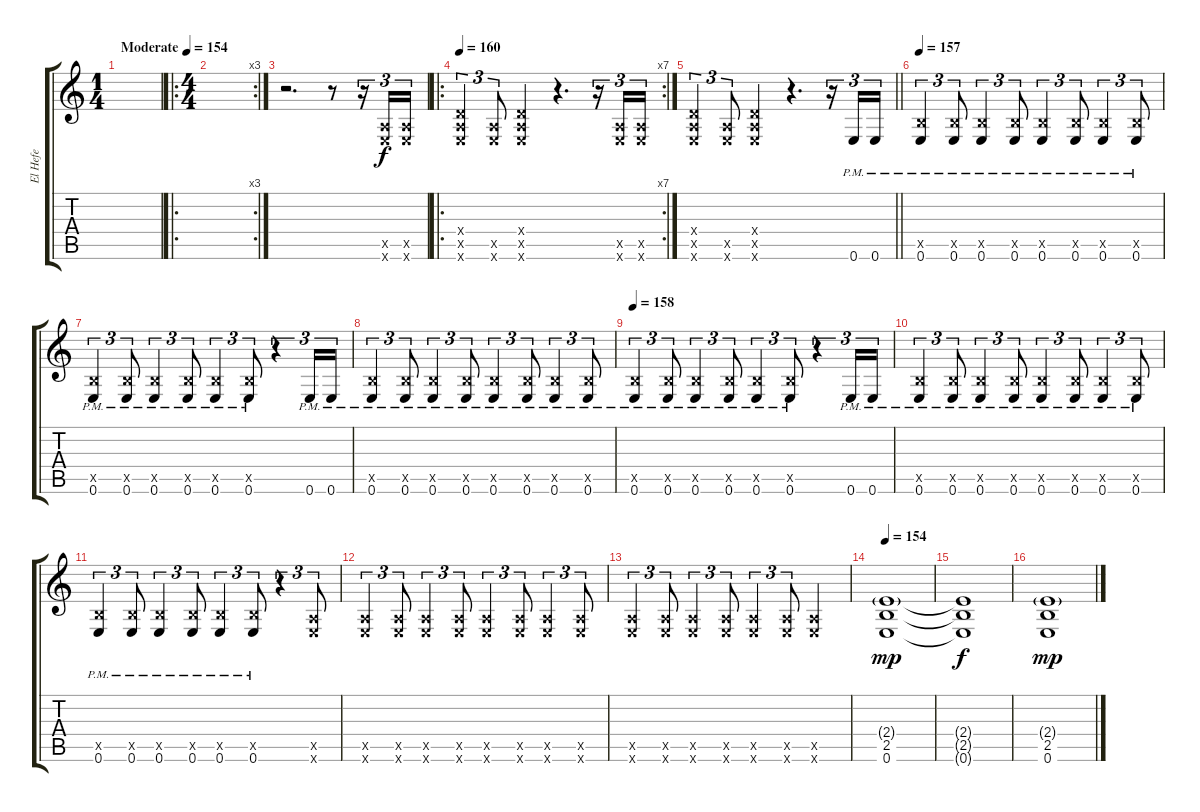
\track ("El Hefe" "El Hefe") {instrument distortionguitar}
\staff {score tabs}
\tuning (E4 B3 G3 D3 A2 E2) {hide}
\ts (1 4)
\tempo (154 "Moderate")
\clef g2
\ks c
|
\ro
\rc 3
\ts (4 4)
|
r.2{d} r.8 r.16{tu (3 2)} (0.5{x} 0.6{x}).16{tu (3 2)} (0.5{x} 0.6{x}).16{tu (3 2)} |
\ro
\rc 7
\tempo 160
(0.4{x} 0.5{x} 0.6{x}).4{tu (3 2)} (0.5{x} 0.6{x}).8{tu (3 2)} (0.4{x} 0.5{x} 0.6{x}).4 r.4{d} r.16{tu (3 2)} (0.5{x} 0.6{x}).16{tu (3 2)} (0.5{x} 0.6{x}).16{tu (3 2)} |
\barLineRight lightlight
(0.4{x} 0.5{x} 0.6{x}).4{tu (3 2)} (0.5{x} 0.6{x}).8{tu (3 2)} (0.4{x} 0.5{x} 0.6{x}).4 r.4{d} r.16{tu (3 2)} 0.6{pm}.16{tu (3 2)} 0.6{pm}.16{tu (3 2)} |
\section ("" "")
\tempo 157
(2.5{pm x} 0.6{pm}).4{tu (3 2)} (2.5{pm x} 0.6{pm}).8{tu (3 2)} (2.5{pm x} 0.6{pm}).4{tu (3 2)} (2.5{pm x} 0.6{pm}).8{tu (3 2)} (2.5{pm x} 0.6{pm}).4{tu (3 2)} (2.5{pm x} 0.6{pm}).8{tu (3 2)} (2.5{pm x} 0.6{pm}).4{tu (3 2)} (2.5{pm x} 0.6{pm}).8{tu (3 2)} |
(2.5{pm x} 0.6{pm}).4{tu (3 2)} (2.5{pm x} 0.6{pm}).8{tu (3 2)} (2.5{pm x} 0.6{pm}).4{tu (3 2)} (2.5{pm x} 0.6{pm}).8{tu (3 2)} (2.5{pm x} 0.6{pm}).4{tu (3 2)} (2.5{pm x} 0.6{pm}).8{tu (3 2)} r.4{tu (3 2)} 0.6{pm}.16{tu (3 2)} 0.6{pm}.16{tu (3 2)} |
(2.5{pm x} 0.6{pm}).4{tu (3 2)} (2.5{pm x} 0.6{pm}).8{tu (3 2)} (2.5{pm x} 0.6{pm}).4{tu (3 2)} (2.5{pm x} 0.6{pm}).8{tu (3 2)} (2.5{pm x} 0.6{pm}).4{tu (3 2)} (2.5{pm x} 0.6{pm}).8{tu (3 2)} (2.5{pm x} 0.6{pm}).4{tu (3 2)} (2.5{pm x} 0.6{pm}).8{tu (3 2)} |
\tempo 158
(2.5{pm x} 0.6{pm}).4{tu (3 2)} (2.5{pm x} 0.6{pm}).8{tu (3 2)} (2.5{pm x} 0.6{pm}).4{tu (3 2)} (2.5{pm x} 0.6{pm}).8{tu (3 2)} (2.5{pm x} 0.6{pm}).4{tu (3 2)} (2.5{pm x} 0.6{pm}).8{tu (3 2)} r.4{tu (3 2)} 0.6{pm}.16{tu (3 2)} 0.6{pm}.16{tu (3 2)} |
(2.5{pm x} 0.6{pm}).4{tu (3 2)} (2.5{pm x} 0.6{pm}).8{tu (3 2)} (2.5{pm x} 0.6{pm}).4{tu (3 2)} (2.5{pm x} 0.6{pm}).8{tu (3 2)} (2.5{pm x} 0.6{pm}).4{tu (3 2)} (2.5{pm x} 0.6{pm}).8{tu (3 2)} (2.5{pm x} 0.6{pm}).4{tu (3 2)} (2.5{pm x} 0.6{pm}).8{tu (3 2)} |
(2.5{pm x} 0.6{pm}).4{tu (3 2)} (2.5{pm x} 0.6{pm}).8{tu (3 2)} (2.5{pm x} 0.6{pm}).4{tu (3 2)} (2.5{pm x} 0.6{pm}).8{tu (3 2)} (2.5{pm x} 0.6{pm}).4{tu (3 2)} (2.5{pm x} 0.6{pm}).8{tu (3 2)} r.4{tu (3 2)} (0.5{x} 0.6{x}).8{tu (3 2)} |
(0.5{x} 0.6{x}).4{tu (3 2)} (0.5{x} 0.6{x}).8{tu (3 2)} (0.5{x} 0.6{x}).4{tu (3 2)} (0.5{x} 0.6{x}).8{tu (3 2)} (0.5{x} 0.6{x}).4{tu (3 2)} (0.5{x} 0.6{x}).8{tu (3 2)} (0.5{x} 0.6{x}).4{tu (3 2)} (0.5{x} 0.6{x}).8{tu (3 2)} |
(0.5{x} 0.6{x}).4{tu (3 2)} (0.5{x} 0.6{x}).8{tu (3 2)} (0.5{x} 0.6{x}).4{tu (3 2)} (0.5{x} 0.6{x}).8{tu (3 2)} (0.5{x} 0.6{x}).4{tu (3 2)} (0.5{x} 0.6{x}).8{tu (3 2)} (0.5{x} 0.6{x}).4 |
\tempo 154
(2.4{g} 2.5 0.6).1{dy mp} |
(2.4{t} 2.5{t} 0.6{t}).1{dy f} |
(2.4{g} 2.5 0.6).1{dy mp}
